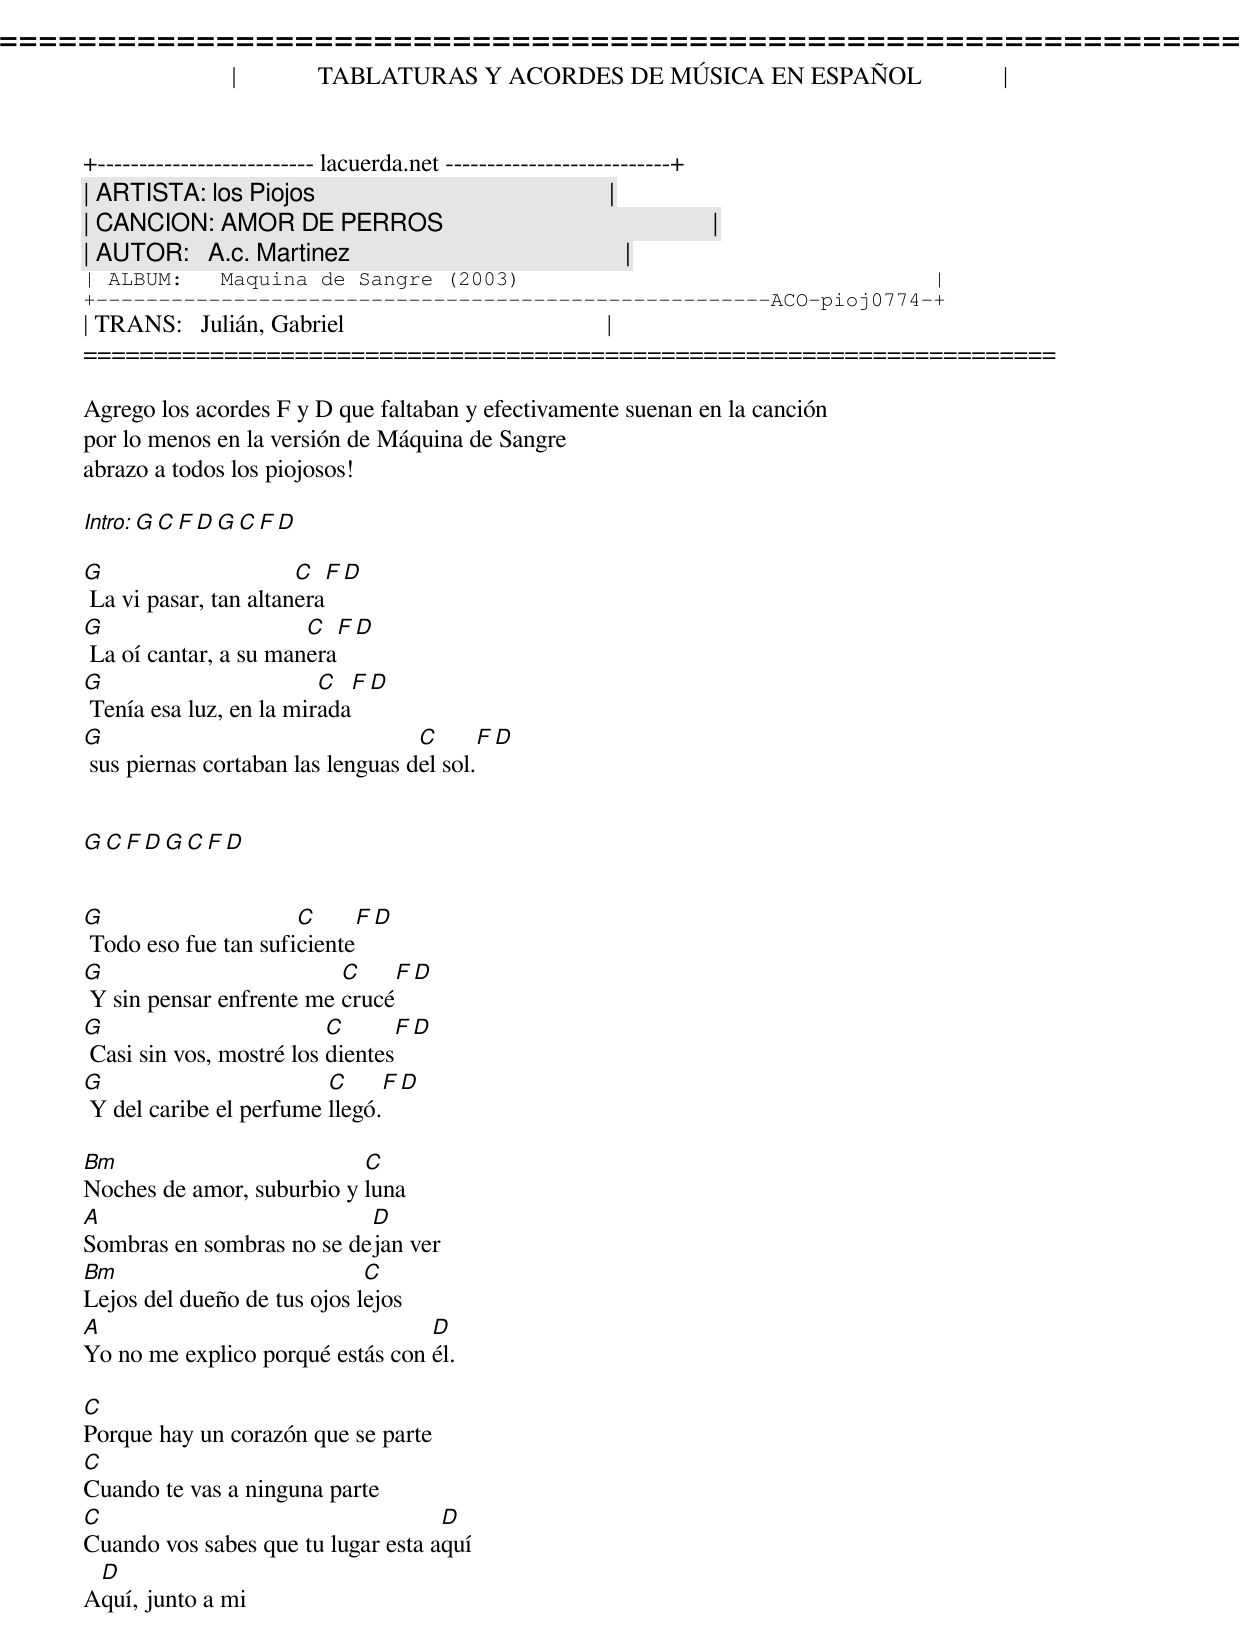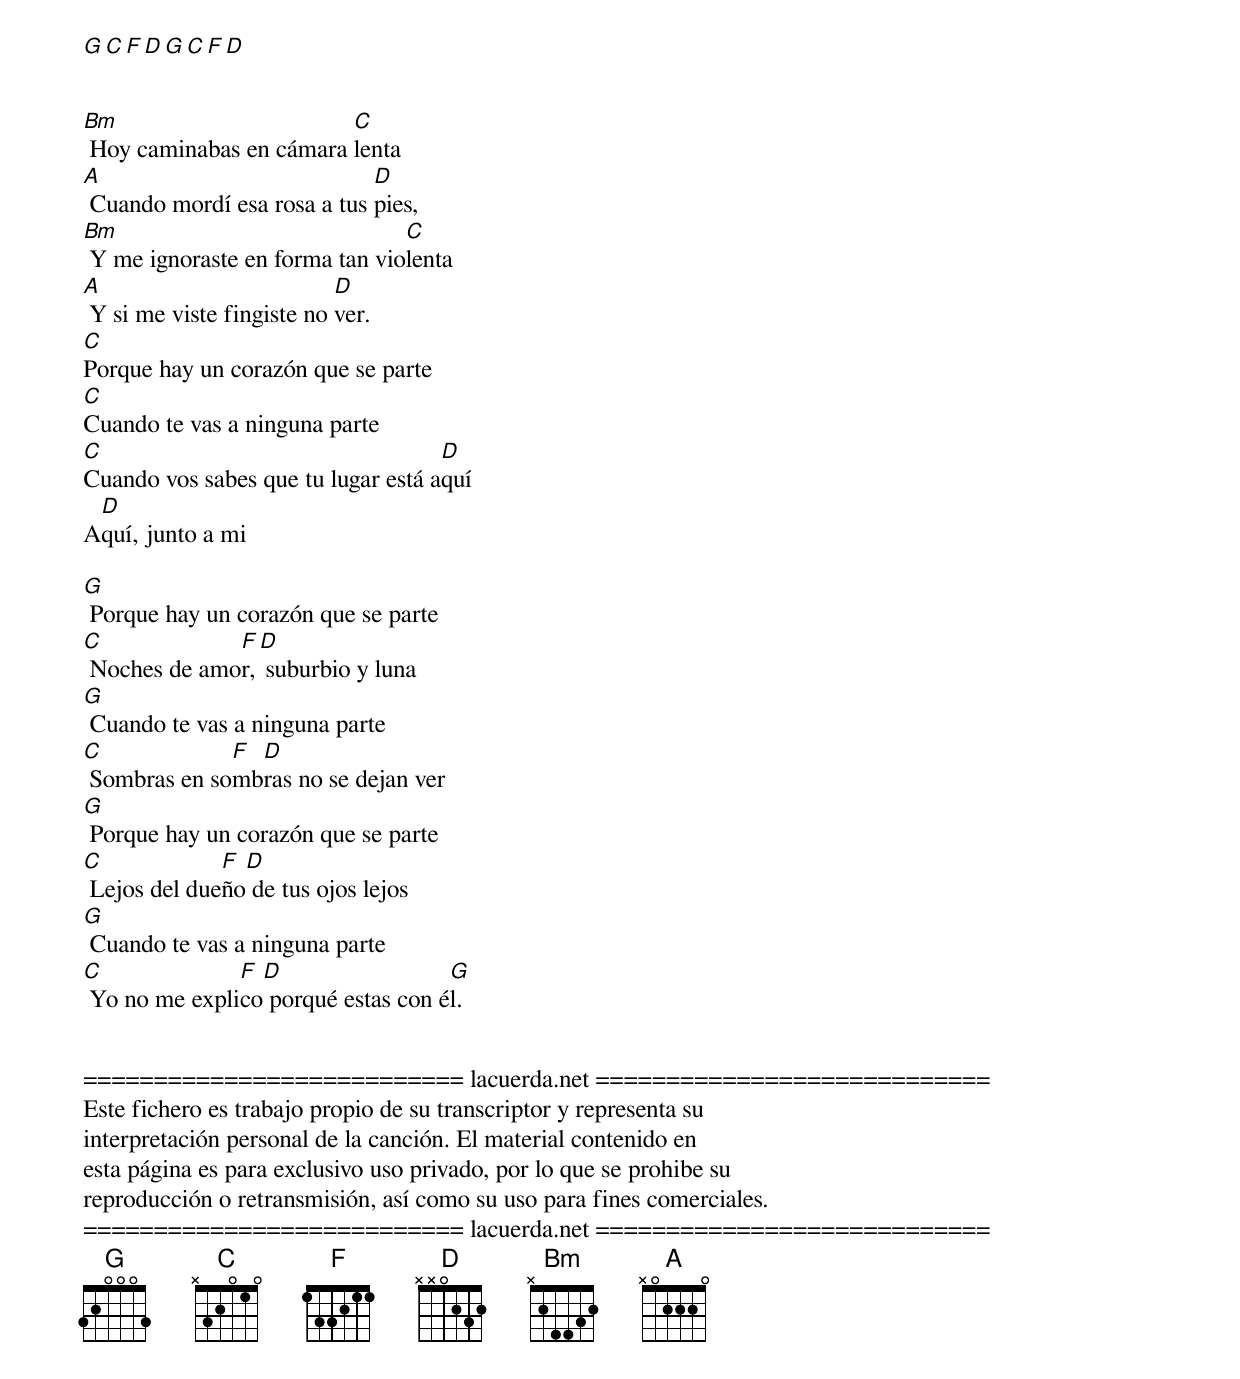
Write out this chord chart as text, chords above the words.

=====================================================================
|             TABLATURAS Y ACORDES DE MÚSICA EN ESPAÑOL             |
+-------------------------- lacuerda.net ---------------------------+
| ARTISTA: los Piojos                                               |
| CANCION: AMOR DE PERROS                                           |
| AUTOR:   A.c. Martinez                                            |
| ALBUM:   Maquina de Sangre (2003)                                 |
+------------------------------------------------------ACO-pioj0774-+
| TRANS:   Julián, Gabriel                                          |
=====================================================================

Agrego los acordes F y D que faltaban y efectivamente suenan en la canción
por lo menos en la versión de Máquina de Sangre
abrazo a todos los piojosos!

Intro: G  C F D  G  C F D

G                      C   F D
 La vi pasar, tan altanera
G                      C   F D
 La oí cantar, a su manera
G                        C   F D
 Tenía esa luz, en la mirada
G                                  C       F D
 sus piernas cortaban las lenguas del sol.


 G  C  F D  G  C  F D


G                     C          F D
 Todo eso fue tan suficiente
G                         C       F D
 Y sin pensar enfrente me crucé
G                         C        F D
 Casi sin vos, mostré los dientes
G                        C         F D
 Y del caribe el perfume llegó.

Bm                         C
Noches de amor, suburbio y luna
A                          D
Sombras en sombras no se dejan ver
Bm                           C
Lejos del dueño de tus ojos lejos
A                                 D
Yo no me explico porqué estás con él.

C
Porque hay un corazón que se parte
C
Cuando te vas a ninguna parte
C                                   D
Cuando vos sabes que tu lugar esta aquí
 D
Aquí, junto a mi


 G  C  F D  G  C  F D


Bm                       C
 Hoy caminabas en cámara lenta
A                            D
 Cuando mordí esa rosa a tus pies,
Bm                              C
 Y me ignoraste en forma tan violenta
A                          D
 Y si me viste fingiste no ver.
C
Porque hay un corazón que se parte
C
Cuando te vas a ninguna parte
C                                   D
Cuando vos sabes que tu lugar está aquí
 D
Aquí, junto a mi

G
 Porque hay un corazón que se parte
C             F D
 Noches de amor, suburbio y luna
G
 Cuando te vas a ninguna parte
C             F D
 Sombras en sombras no se dejan ver
G
 Porque hay un corazón que se parte
C             F D
 Lejos del dueño de tus ojos lejos
G
 Cuando te vas a ninguna parte
C              F D                  G
 Yo no me explico porqué estas con él.


=========================== lacuerda.net ============================
Este fichero es trabajo propio de su transcriptor y representa su
interpretación personal de la canción. El material contenido en
esta página es para exclusivo uso privado, por lo que se prohibe su
reproducción o retransmisión, así como su uso para fines comerciales.
=========================== lacuerda.net ============================
